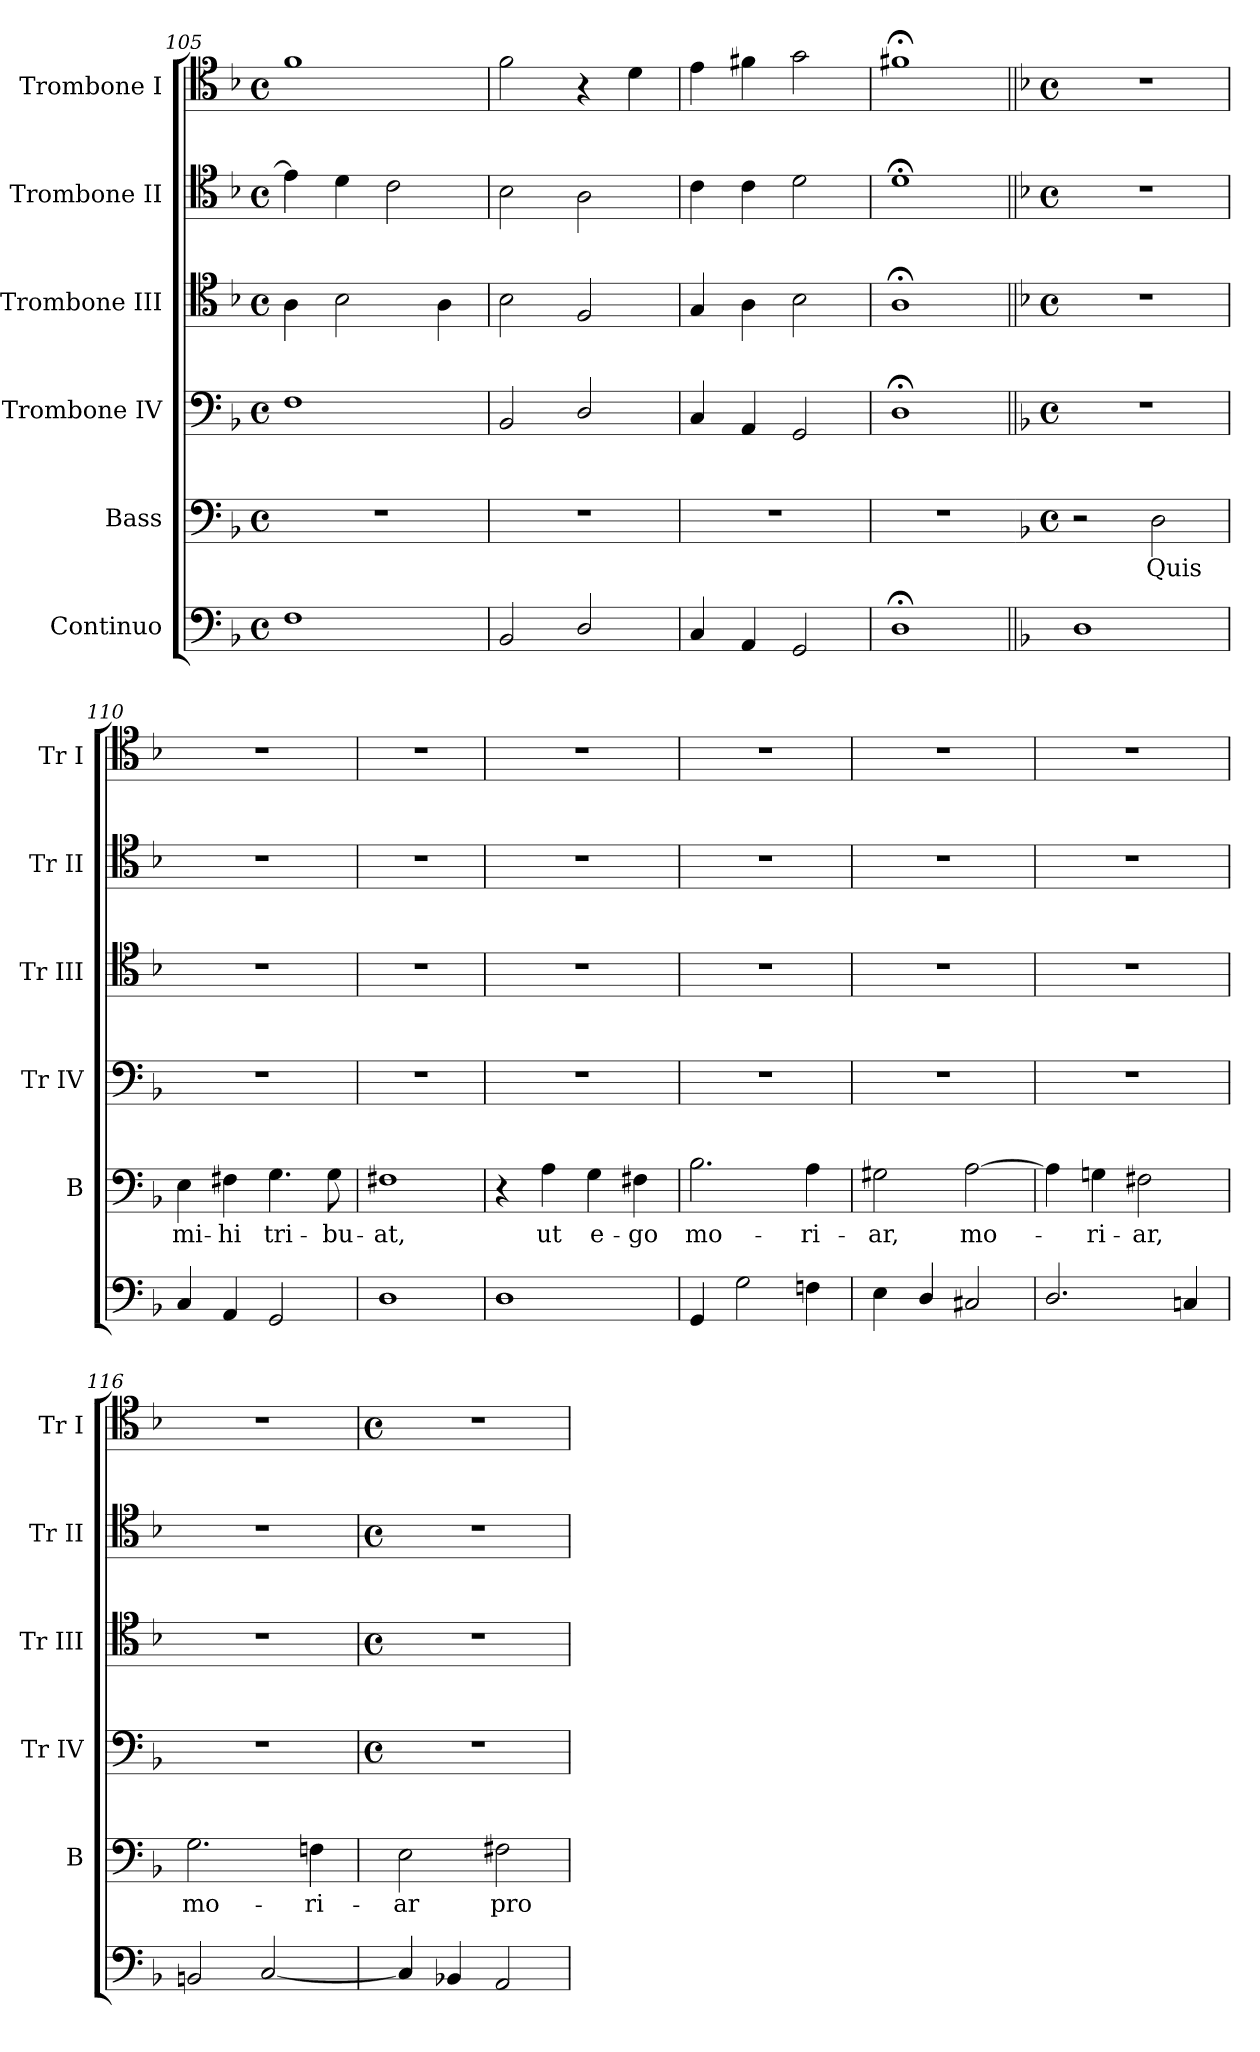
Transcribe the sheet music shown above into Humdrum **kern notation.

**kern	**kern	**text	**kern	**kern	**kern	**kern
*part6	*part5	*part5	*part4	*part3	*part2	*part1
*staff6	*staff5	*staff5	*staff4	*staff3	*staff2	*staff1
*I"Continuo	*I"Bass	*	*I"Trombone IV	*I"Trombone III	*I"Trombone II	*I"Trombone I
*	*I'B	*	*I'Tr IV	*I'Tr III	*I'Tr II	*I'Tr I
*clefF4	*clefF4	*	*clefF4	*clefC4	*clefC4	*clefC4
*k[b-]	*k[b-]	*	*k[b-]	*k[b-]	*k[b-]	*k[b-]
*F:	*F:	*	*F:	*F:	*F:	*F:
*M4/4	*M4/4	*	*M4/4	*M4/4	*M4/4	*M4/4
*met(c)	*met(c)	*	*met(c)	*met(c)	*met(c)	*met(c)
=105	=105	=105	=105	=105	=105	=105
1F	1r	.	1F	4A	4e-]	1f
.	.	.	.	2B-	4d	.
.	.	.	.	.	2c	.
.	.	.	.	4A	.	.
=106	=106	=106	=106	=106	=106	=106
2BB-	1r	.	2BB-	2B-	2B-	2f
2D/	.	.	2D/	2F	2A	4r
.	.	.	.	.	.	4d
=107	=107	=107	=107	=107	=107	=107
4C	1r	.	4C	4G	4c	4e
4AA	.	.	4AA	4A	4c	4f#X
2GG	.	.	2GG	2B-	2d	2g
=108	=108	=108	=108	=108	=108	=108
1D;<	1r	.	1D;<	1A;<	1d;<	1f#X;<
!!LO:LB:g=z
=109||	=109	=109||	=109||	=109||	=109||	=109||
*	*k[b-]	*	*	*	*	*
*	*F:	*	*	*	*	*
*	*M4/4	*	*M4/4	*M4/4	*M4/4	*M4/4
*	*met(c)	*	*met(c)	*met(c)	*met(c)	*met(c)
1D	2r	.	1r	1r	1r	1r
!	!	!LO:LY:b	!	!	!	!
.	2D	Quis	.	.	.	.
=110	=110	=110	=110	=110	=110	=110
!	!	!LO:LY:b	!	!	!	!
4C	4E	mi-	1r	1r	1r	1r
!	!	!LO:LY:b	!	!	!	!
4AA	4F#X	-hi	.	.	.	.
!	!	!LO:LY:b	!	!	!	!
2GG	4.G	tri-	.	.	.	.
!	!	!LO:LY:b	!	!	!	!
.	8G	-bu-	.	.	.	.
=111	=111	=111	=111	=111	=111	=111
!	!	!LO:LY:b	!	!	!	!
1D	1F#X	-at,	1r	1r	1r	1r
=112	=112	=112	=112	=112	=112	=112
1D	4r	.	1r	1r	1r	1r
!	!	!LO:LY:b	!	!	!	!
.	4A	ut	.	.	.	.
!	!	!LO:LY:b	!	!	!	!
.	4G	e-	.	.	.	.
!	!	!LO:LY:b	!	!	!	!
.	4F#X	-go	.	.	.	.
=113	=113	=113	=113	=113	=113	=113
!	!	!LO:LY:b	!	!	!	!
4GG	2.B-	mo-	1r	1r	1r	1r
2G	.	.	.	.	.	.
!	!	!LO:LY:b	!	!	!	!
4Fn	4A	-ri-	.	.	.	.
=114	=114	=114	=114	=114	=114	=114
!	!	!LO:LY:b	!	!	!	!
4E	2G#X	-ar,	1r	1r	1r	1r
4D/	.	.	.	.	.	.
!	!	!LO:LY:b	!	!	!	!
2C#X	[2A	mo-	.	.	.	.
=115	=115	=115	=115	=115	=115	=115
2.D/	4A]	.	1r	1r	1r	1r
!	!	!LO:LY:b	!	!	!	!
.	4Gn	ri-	.	.	.	.
!	!	!LO:LY:b	!	!	!	!
.	2F#X	-ar,	.	.	.	.
4Cn	.	.	.	.	.	.
=116	=116	=116	=116	=116	=116	=116
!	!	!LO:LY:b	!	!	!	!
2BBn	2.G	mo-	1r	1r	1r	1r
[2C	.	.	.	.	.	.
!	!	!LO:LY:b	!	!	!	!
.	4Fn	-ri-	.	.	.	.
!!LO:LB:g=z
=117	=117	=117	=117	=117	=117	=117
*	*	*	*M4/4	*M4/4	*M4/4	*M4/4
*	*	*	*met(c)	*met(c)	*met(c)	*met(c)
!	!	!LO:LY:b	!	!	!	!
4C]	2E	-ar	1r	1r	1r	1r
4BB-X	.	.	.	.	.	.
!	!	!LO:LY:b	!	!	!	!
2AA	2F#X	pro	.	.	.	.
=	=	=	=	=	=	=
*-	*-	*-	*-	*-	*-	*-
